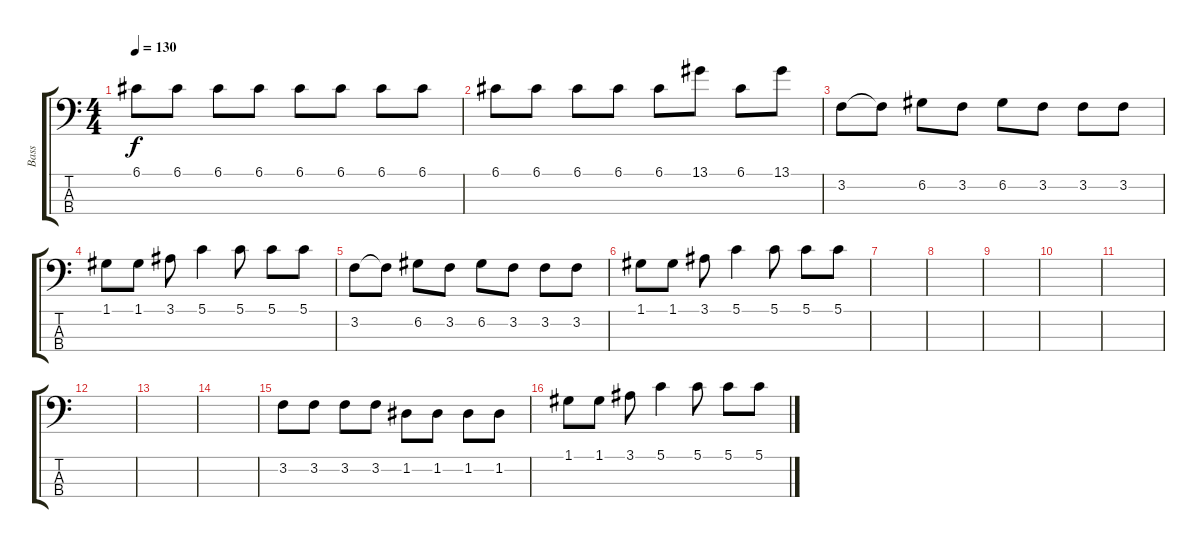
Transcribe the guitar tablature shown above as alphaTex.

\track ("Bass" "Bass") {instrument electricbassfinger}
\staff {score tabs}
\tuning (G2 D2 A1 E1) {hide}
\ts (4 4)
\tempo 130
\clef f4
\ks c
6.1.8{dy f} 6.1.8 6.1.8 6.1.8 6.1.8 6.1.8 6.1.8 6.1.8 |
6.1.8 6.1.8 6.1.8 6.1.8 6.1.8 13.1.8 6.1.8 13.1.8 |
3.2.8 3.2{t}.8 6.2.8 3.2.8 6.2.8 3.2.8 3.2.8 3.2.8 |
1.1.8 1.1.8 3.1.8 5.1.4 5.1.8 5.1.8 5.1.8 |
3.2.8 3.2{t}.8 6.2.8 3.2.8 6.2.8 3.2.8 3.2.8 3.2.8 |
1.1.8 1.1.8 3.1.8 5.1.4 5.1.8 5.1.8 5.1.8 |
|
|
|
|
|
|
|
|
3.2.8 3.2.8 3.2.8 3.2.8 1.2.8 1.2.8 1.2.8 1.2.8 |
1.1.8 1.1.8 3.1.8 5.1.4 5.1.8 5.1.8 5.1.8
